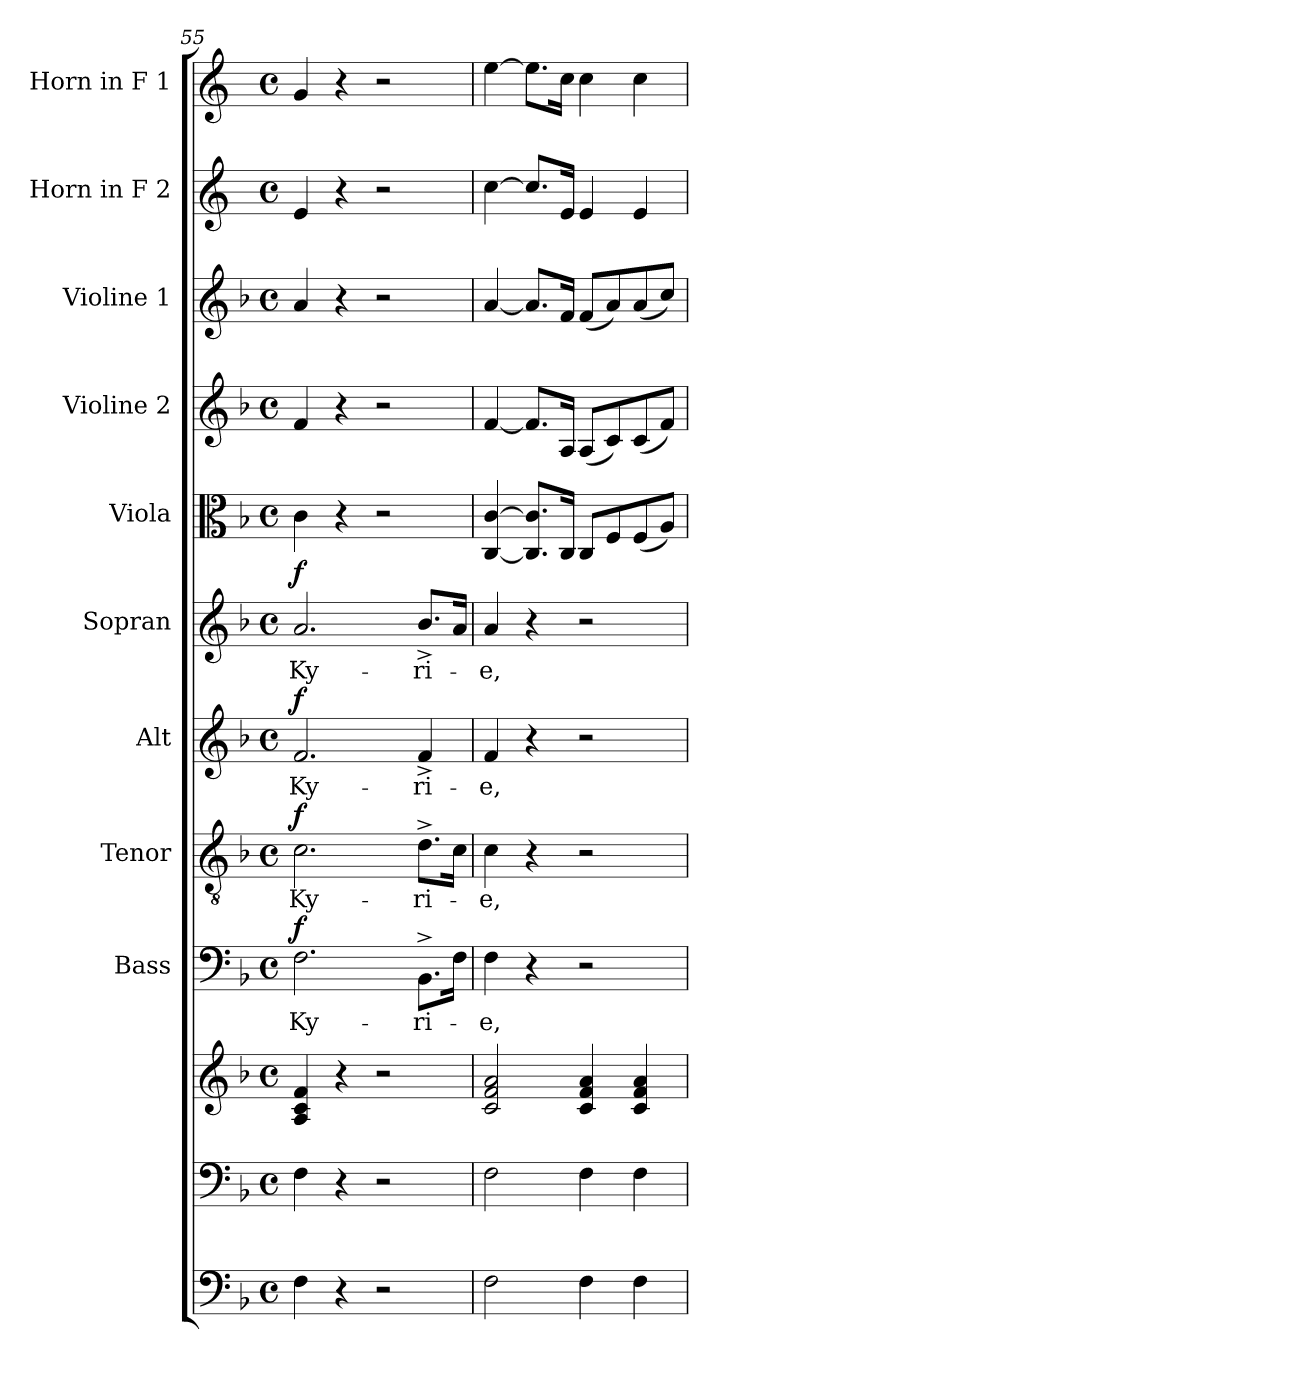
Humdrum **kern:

**kern	**kern	**kern	**kern	**text	**dynam	**kern	**text	**dynam	**kern	**text	**dynam	**kern	**text	**dynam	**kern	**kern	**kern	**kern	**kern
*part11	*part10	*part10	*part9	*part9	*part9	*part8	*part8	*part8	*part7	*part7	*part7	*part6	*part6	*part6	*part5	*part4	*part3	*part2	*part1
*staff12	*staff11	*staff10	*staff9	*staff9	*staff9	*staff8	*staff8	*staff8	*staff7	*staff7	*staff7	*staff6	*staff6	*staff6	*staff5	*staff4	*staff3	*staff2	*staff1
*	*	*	*I"Bass	*	*	*I"Tenor	*	*	*I"Alt	*	*	*I"Sopran	*	*	*I"Viola	*I"Violine 2	*I"Violine 1	*I"Horn in F 2	*I"Horn in F 1
*	*	*	*I'B.	*	*	*I'T.	*	*	*I'A.	*	*	*I'S.	*	*	*I'Vla.	*I'Vl. 2	*I'Vl. 1	*	*
!!LO:PB:g=z
*clefF4	*clefF4	*clefG2	*clefF4	*	*	*clefGv2	*	*	*clefG2	*	*	*clefG2	*	*	*clefC3	*clefG2	*clefG2	*clefG2	*clefG2
*ITrd7c12	*	*	*	*	*	*	*	*	*	*	*	*	*	*	*	*	*	*ITrd4c7	*ITrd4c7
*k[b-]	*k[b-]	*k[b-]	*k[b-]	*	*	*k[b-]	*	*	*k[b-]	*	*	*k[b-]	*	*	*k[b-]	*k[b-]	*k[b-]	*k[b-]	*k[b-]
*F:	*F:	*F:	*F:	*	*	*F:	*	*	*F:	*	*	*F:	*	*	*F:	*F:	*F:	*F:	*F:
*M4/4	*M4/4	*M4/4	*M4/4	*	*	*M4/4	*	*	*M4/4	*	*	*M4/4	*	*	*M4/4	*M4/4	*M4/4	*M4/4	*M4/4
*met(c)	*met(c)	*met(c)	*met(c)	*	*	*met(c)	*	*	*met(c)	*	*	*met(c)	*	*	*met(c)	*met(c)	*met(c)	*met(c)	*met(c)
=55	=55	=55	=55	=55	=55	=55	=55	=55	=55	=55	=55	=55	=55	=55	=55	=55	=55	=55	=55
!	!	!	!	!LO:LY:b	!LO:DY:a	!	!LO:LY:b	!LO:DY:a	!	!LO:LY:b	!LO:DY:a	!	!LO:LY:b	!LO:DY:a	!	!	!	!	!
4FF\	4F\	4A/ 4c/ 4f/	2.F\	Ky-	f	2.c\	Ky-	f	2.f/	Ky-	f	2.a/	Ky-	f	4c\	4f/	4a/	4A/	4c/
4r	4r	4r	.	.	.	.	.	.	.	.	.	.	.	.	4r	4r	4r	4r	4r
2r	2r	2r	.	.	.	.	.	.	.	.	.	.	.	.	2r	2r	2r	2r	2r
!	!	!	!	!LO:LY:b	!	!	!LO:LY:b	!	!	!LO:LY:b	!	!	!LO:LY:b	!	!	!	!	!	!
.	.	.	8.BB-^>\L	-ri-	.	8.d^>\L	-ri-	.	4f^>/	-ri-	.	8.b-^>/L	-ri-	.	.	.	.	.	.
.	.	.	16F\Jk	.	.	16c\Jk	.	.	.	.	.	16a/Jk	.	.	.	.	.	.	.
=56	=56	=56	=56	=56	=56	=56	=56	=56	=56	=56	=56	=56	=56	=56	=56	=56	=56	=56	=56
!	!	!	!	!LO:LY:b	!	!	!LO:LY:b	!	!	!LO:LY:b	!	!	!LO:LY:b	!	!	!	!	!	!
2FF\	2F\	2c/ 2f/ 2a/	4F\	-e,	.	4c\	-e,	.	4f/	-e,	.	4a/	-e,	.	[4C/ [4c/	[4f/	[4a/	[4f\	[4a\
.	.	.	4r	.	.	4r	.	.	4r	.	.	4r	.	.	8.C/] 8.c/]L	8.f/L]	8.a/L]	8.f/L]	8.a\L]
.	.	.	.	.	.	.	.	.	.	.	.	.	.	.	16C/Jk	16A/Jk	16f/Jk	16A/Jk	16f\Jk
4FF\	4F\	4c/ 4f/ 4a/	2r	.	.	2r	.	.	2r	.	.	2r	.	.	(<8C/L	(<8A/L	(<8f/L	4A/	4f\
.	.	.	.	.	.	.	.	.	.	.	.	.	.	.	8F/	8c/)	8a/)	.	.
4FF\	4F\	4c/ 4f/ 4a/	.	.	.	.	.	.	.	.	.	.	.	.	(<8F/	(<8c/	(<8a/	4A/	4f\
.	.	.	.	.	.	.	.	.	.	.	.	.	.	.	8A/J)	8f/J)	8cc/J)	.	.
=	=	=	=	=	=	=	=	=	=	=	=	=	=	=	=	=	=	=	=
*-	*-	*-	*-	*-	*-	*-	*-	*-	*-	*-	*-	*-	*-	*-	*-	*-	*-	*-	*-
